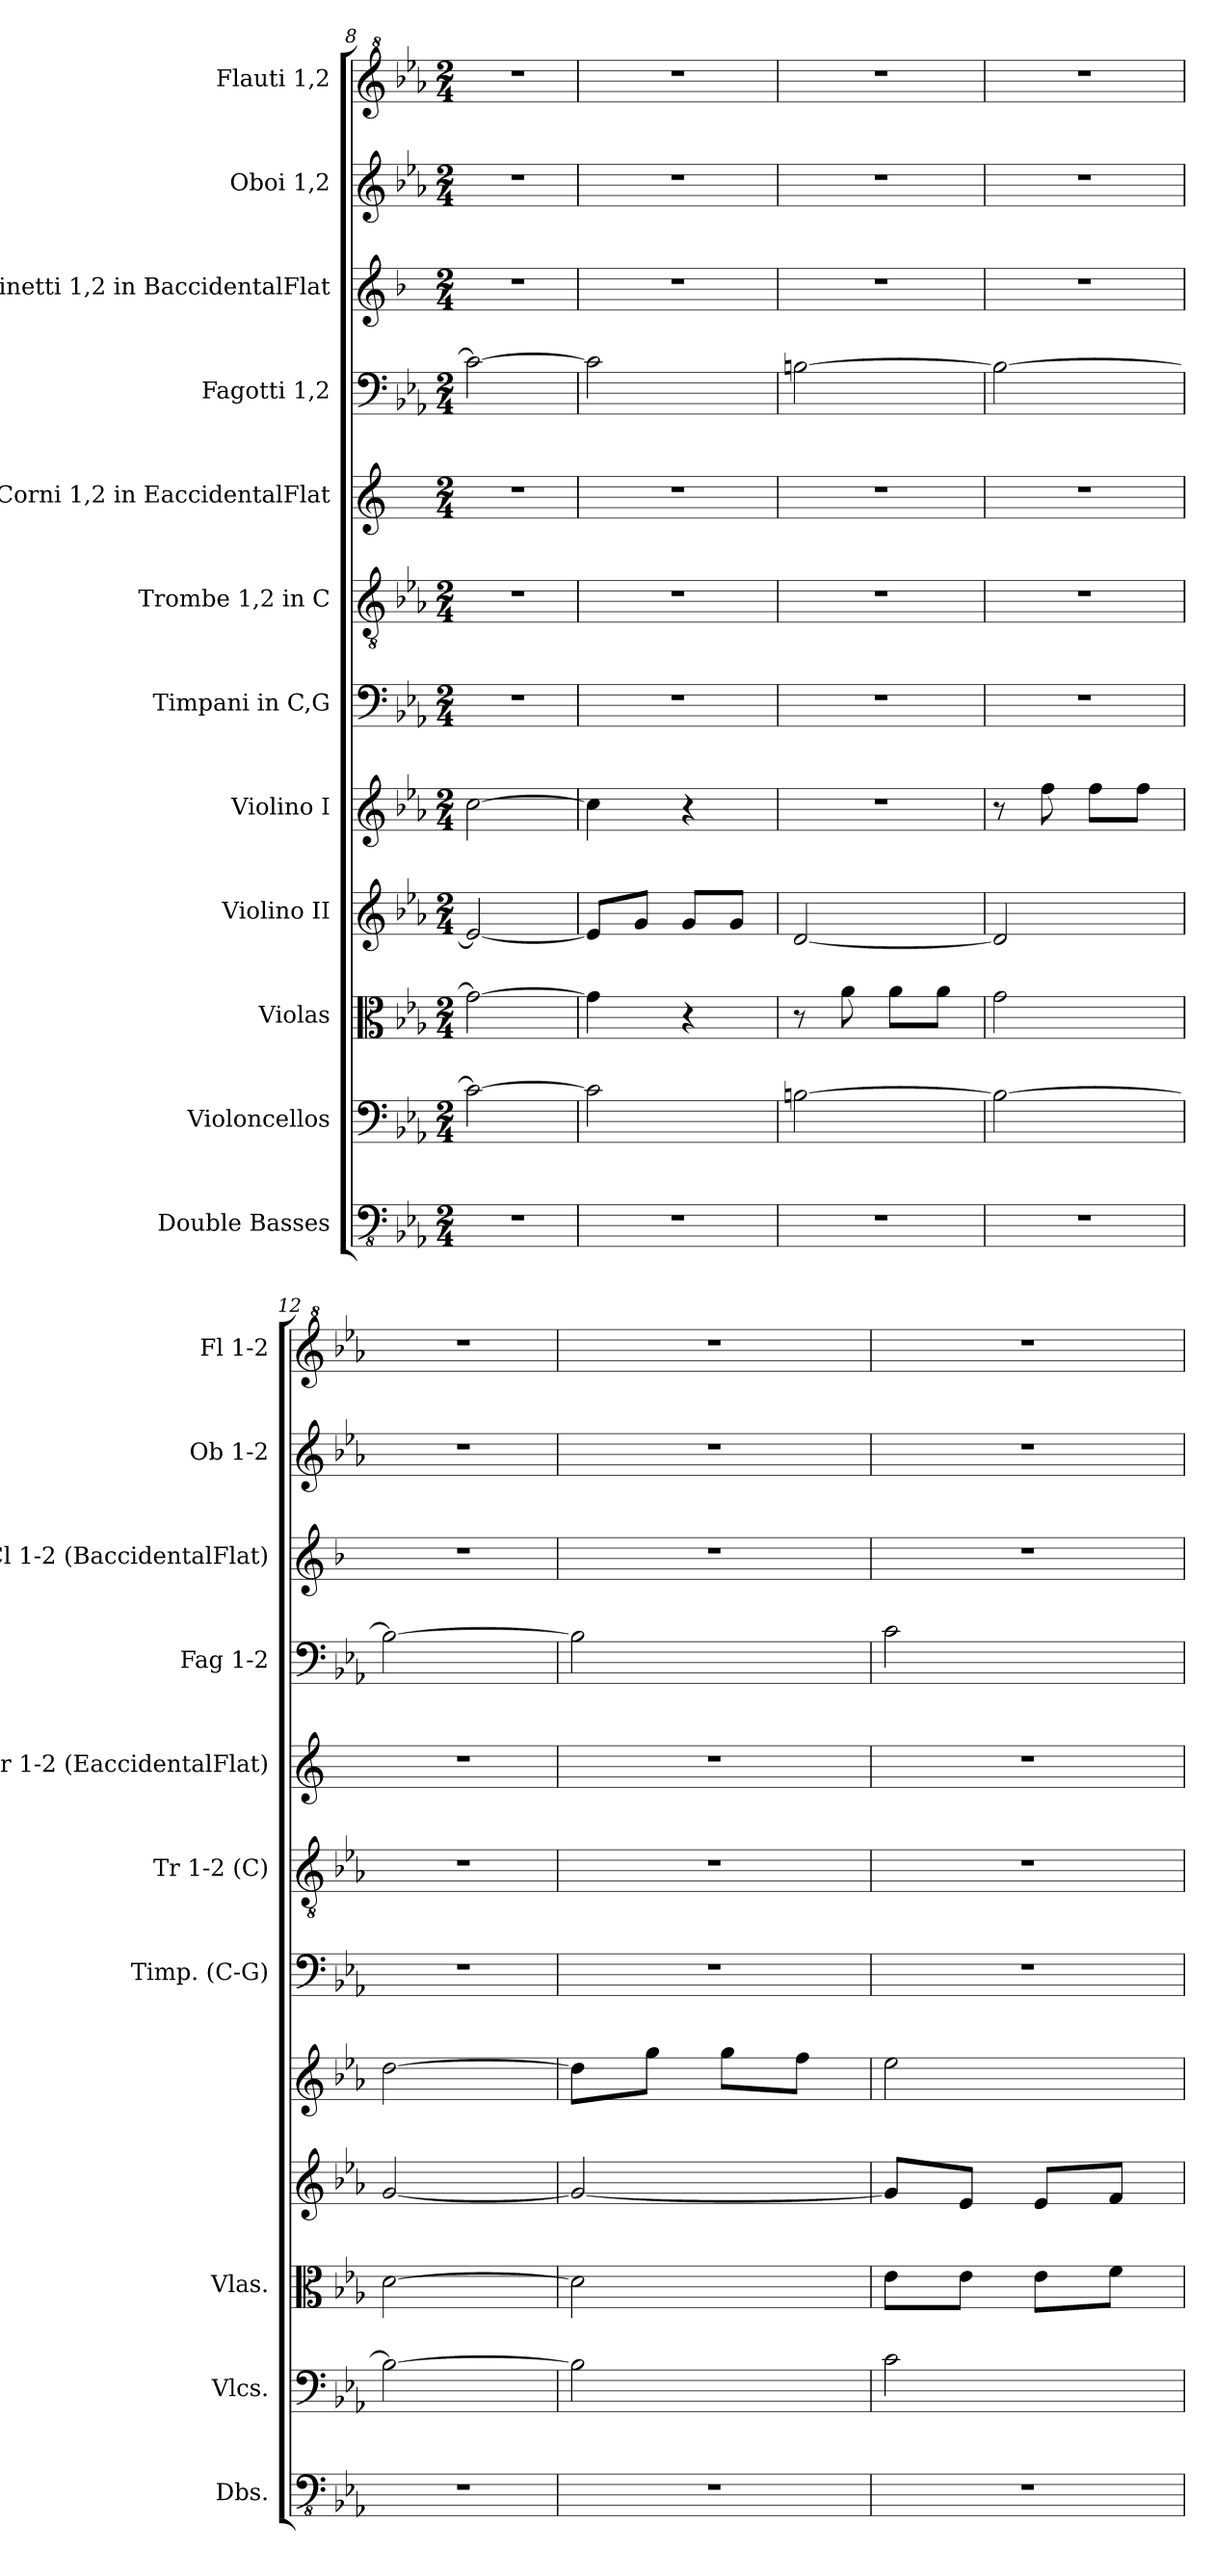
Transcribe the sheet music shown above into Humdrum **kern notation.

**kern	**kern	**kern	**kern	**kern	**kern	**kern	**kern	**kern	**kern	**kern	**kern
*part12	*part11	*part10	*part9	*part8	*part7	*part6	*part5	*part4	*part3	*part2	*part1
*staff12	*staff11	*staff10	*staff9	*staff8	*staff7	*staff6	*staff5	*staff4	*staff3	*staff2	*staff1
*I"Double Basses	*I"Violoncellos	*I"Violas	*I"Violino II	*I"Violino I	*I"Timpani in C,G	*I"Trombe 1,2 in C	*I"Corni 1,2 in EaccidentalFlat	*I"Fagotti 1,2	*I"Clarinetti 1,2 in BaccidentalFlat	*I"Oboi 1,2	*I"Flauti 1,2
*I'Dbs.	*I'Vlcs.	*I'Vlas.	*	*	*I'Timp. (C-G)	*I'Tr 1-2 (C)	*I'Cor 1-2 (EaccidentalFlat)	*I'Fag 1-2	*I'Cl 1-2 (BaccidentalFlat)	*I'Ob 1-2	*I'Fl 1-2
*clefFv4	*clefF4	*clefC3	*clefG2	*clefG2	*clefF4	*clefGv2	*clefG2	*clefF4	*clefG2	*clefG2	*clefG^2
*	*	*	*	*	*	*	*ITrd1c2	*	*ITrd1c2	*	*
*k[b-e-a-]	*k[b-e-a-]	*k[b-e-a-]	*k[b-e-a-]	*k[b-e-a-]	*k[b-e-a-]	*k[b-e-a-]	*k[b-e-]	*k[b-e-a-]	*k[b-e-a-]	*k[b-e-a-]	*k[b-e-a-]
*M2/4	*M2/4	*M2/4	*M2/4	*M2/4	*M2/4	*M2/4	*M2/4	*M2/4	*M2/4	*M2/4	*M2/4
=8	=8	=8	=8	=8	=8	=8	=8	=8	=8	=8	=8
2r	2c\_	2g\_	2e-/_	[2cc\	2r	2r	2r	2c\_	2r	2r	2r
=9	=9	=9	=9	=9	=9	=9	=9	=9	=9	=9	=9
2r	2c\]	4g\]	8e-/L]	4cc\]	2r	2r	2r	2c\]	2r	2r	2r
.	.	.	8g/J	.	.	.	.	.	.	.	.
.	.	4r	8g/L	4r	.	.	.	.	.	.	.
.	.	.	8g/J	.	.	.	.	.	.	.	.
!!LO:PB:g=z
=10	=10	=10	=10	=10	=10	=10	=10	=10	=10	=10	=10
2r	[2Bn\	8r	[2d/	2r	2r	2r	2r	[2Bn\	2r	2r	2r
.	.	8a-\	.	.	.	.	.	.	.	.	.
.	.	8a-\L	.	.	.	.	.	.	.	.	.
.	.	8a-\J	.	.	.	.	.	.	.	.	.
=11	=11	=11	=11	=11	=11	=11	=11	=11	=11	=11	=11
2r	2B\_	2g\	2d/]	8r	2r	2r	2r	2B\_	2r	2r	2r
.	.	.	.	8ff\	.	.	.	.	.	.	.
.	.	.	.	8ff\L	.	.	.	.	.	.	.
.	.	.	.	8ff\J	.	.	.	.	.	.	.
=12	=12	=12	=12	=12	=12	=12	=12	=12	=12	=12	=12
2r	2B\_	[2d\	[2g/	[2dd\	2r	2r	2r	2B\_	2r	2r	2r
=13	=13	=13	=13	=13	=13	=13	=13	=13	=13	=13	=13
2r	2B\]	2d\]	2g/_	8dd\L]	2r	2r	2r	2B\]	2r	2r	2r
.	.	.	.	8gg\J	.	.	.	.	.	.	.
.	.	.	.	8gg\L	.	.	.	.	.	.	.
.	.	.	.	8ff\J	.	.	.	.	.	.	.
=14	=14	=14	=14	=14	=14	=14	=14	=14	=14	=14	=14
2r	2c\	8e-\L	8g/L]	2ee-\	2r	2r	2r	2c\	2r	2r	2r
.	.	8e-\J	8e-/J	.	.	.	.	.	.	.	.
.	.	8e-\L	8e-/L	.	.	.	.	.	.	.	.
.	.	8f\J	8f/J	.	.	.	.	.	.	.	.
=	=	=	=	=	=	=	=	=	=	=	=
*-	*-	*-	*-	*-	*-	*-	*-	*-	*-	*-	*-
